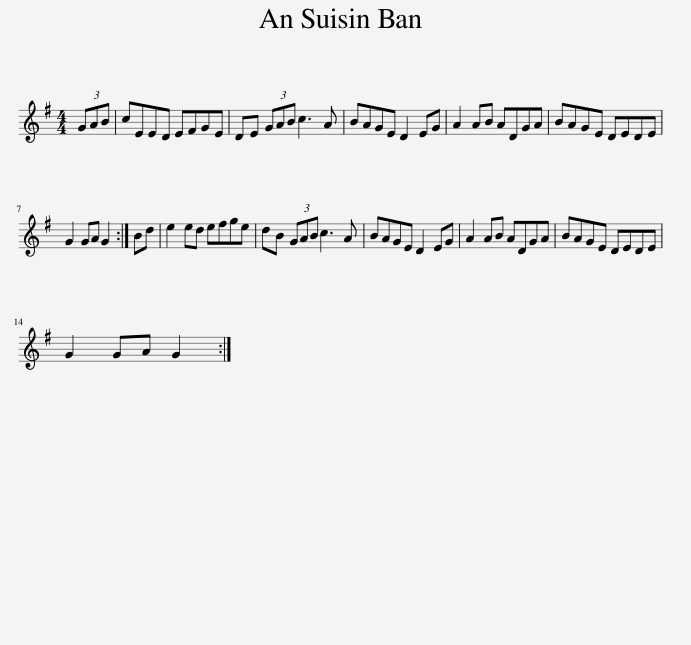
X:1
L:1/8
M:4/4
I:linebreak $
K:G
V:1 treble
V:1
 (3GAB | cEED EFGE | DE (3GAB c3 A | BAGE D2 EG | A2 AB ADGA | %5
 BAGE DEDE |$ G2 GA G2 :| Bd | e2 ed efge | dB (3GAB c3 A | %10
 BAGE D2 EG | A2 AB ADGA | BAGE DEDE |$ G2 GA G2 :| %14
